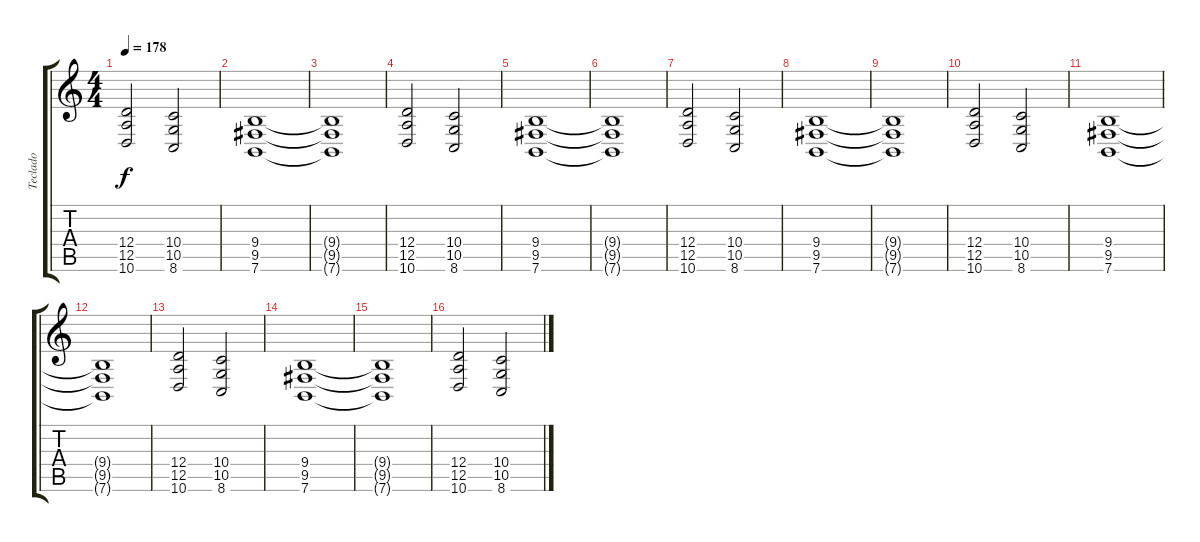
\track ("Teclado" "Teclado") {instrument stringensemble1}
\staff {score tabs}
\tuning (E4 B3 G3 D3 A2 E2) {hide}
\ts (4 4)
\tempo 178
\clef g2
\ks c
(12.4 12.5 10.6).2{dy f} (10.4 10.5 8.6).2 |
(9.4 9.5 7.6).1 |
(9.4{t} 9.5{t} 7.6{t}).1 |
(12.4 12.5 10.6).2 (10.4 10.5 8.6).2 |
(9.4 9.5 7.6).1 |
(9.4{t} 9.5{t} 7.6{t}).1 |
(12.4 12.5 10.6).2 (10.4 10.5 8.6).2 |
(9.4 9.5 7.6).1 |
(9.4{t} 9.5{t} 7.6{t}).1 |
(12.4 12.5 10.6).2 (10.4 10.5 8.6).2 |
(9.4 9.5 7.6).1 |
(9.4{t} 9.5{t} 7.6{t}).1 |
(12.4 12.5 10.6).2 (10.4 10.5 8.6).2 |
(9.4 9.5 7.6).1 |
(9.4{t} 9.5{t} 7.6{t}).1 |
(12.4 12.5 10.6).2 (10.4 10.5 8.6).2
